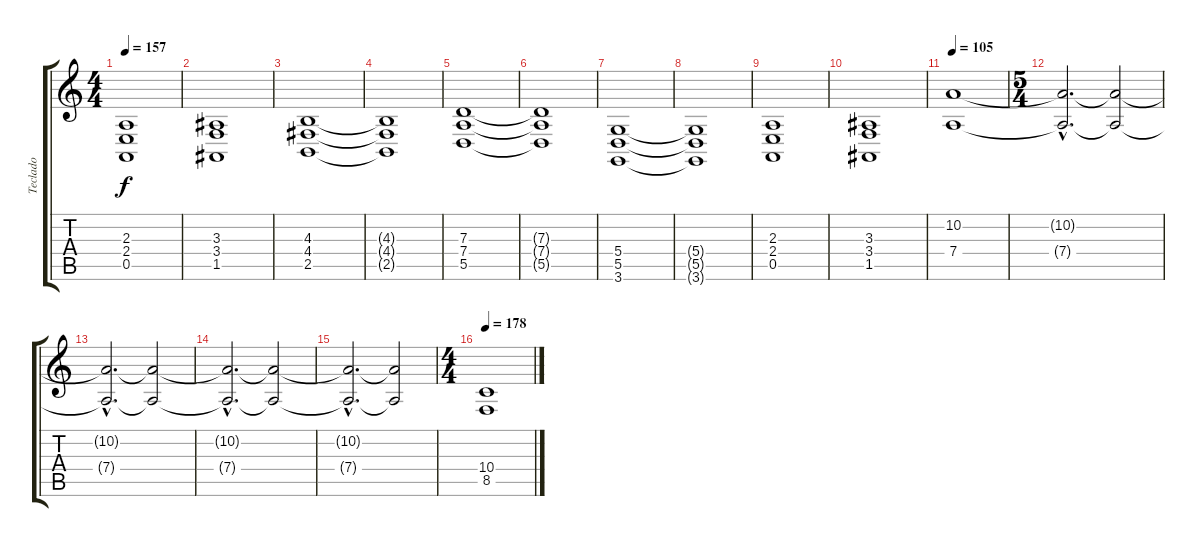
\track ("Teclado" "Teclado") {instrument stringensemble1}
\staff {score tabs}
\tuning (E4 B3 G3 D3 A2 E2) {hide}
\ts (4 4)
\tempo 157
\clef g2
\ks c
(2.3 2.4 0.5).1{dy f} |
(3.3 3.4 1.5).1 |
(4.3 4.4 2.5).1 |
(4.3{t} 4.4{t} 2.5{t}).1 |
(7.3 7.4 5.5).1 |
(7.3{t} 7.4{t} 5.5{t}).1 |
(5.4 5.5 3.6).1 |
(5.4{t} 5.5{t} 3.6{t}).1 |
(2.3 2.4 0.5).1 |
(3.3 3.4 1.5).1 |
\tempo 105
(10.2 7.4).1 |
\ts (5 4)
(10.2{hac t} 7.4{hac t}).2{d} (10.2{t} 7.4{t}).2 |
(10.2{hac t} 7.4{hac t}).2{d} (10.2{t} 7.4{t}).2 |
(10.2{hac t} 7.4{hac t}).2{d} (10.2{t} 7.4{t}).2 |
(10.2{hac t} 7.4{hac t}).2{d} (10.2{t} 7.4{t}).2 |
\ts (4 4)
\tempo 178
(10.4 8.5).1
